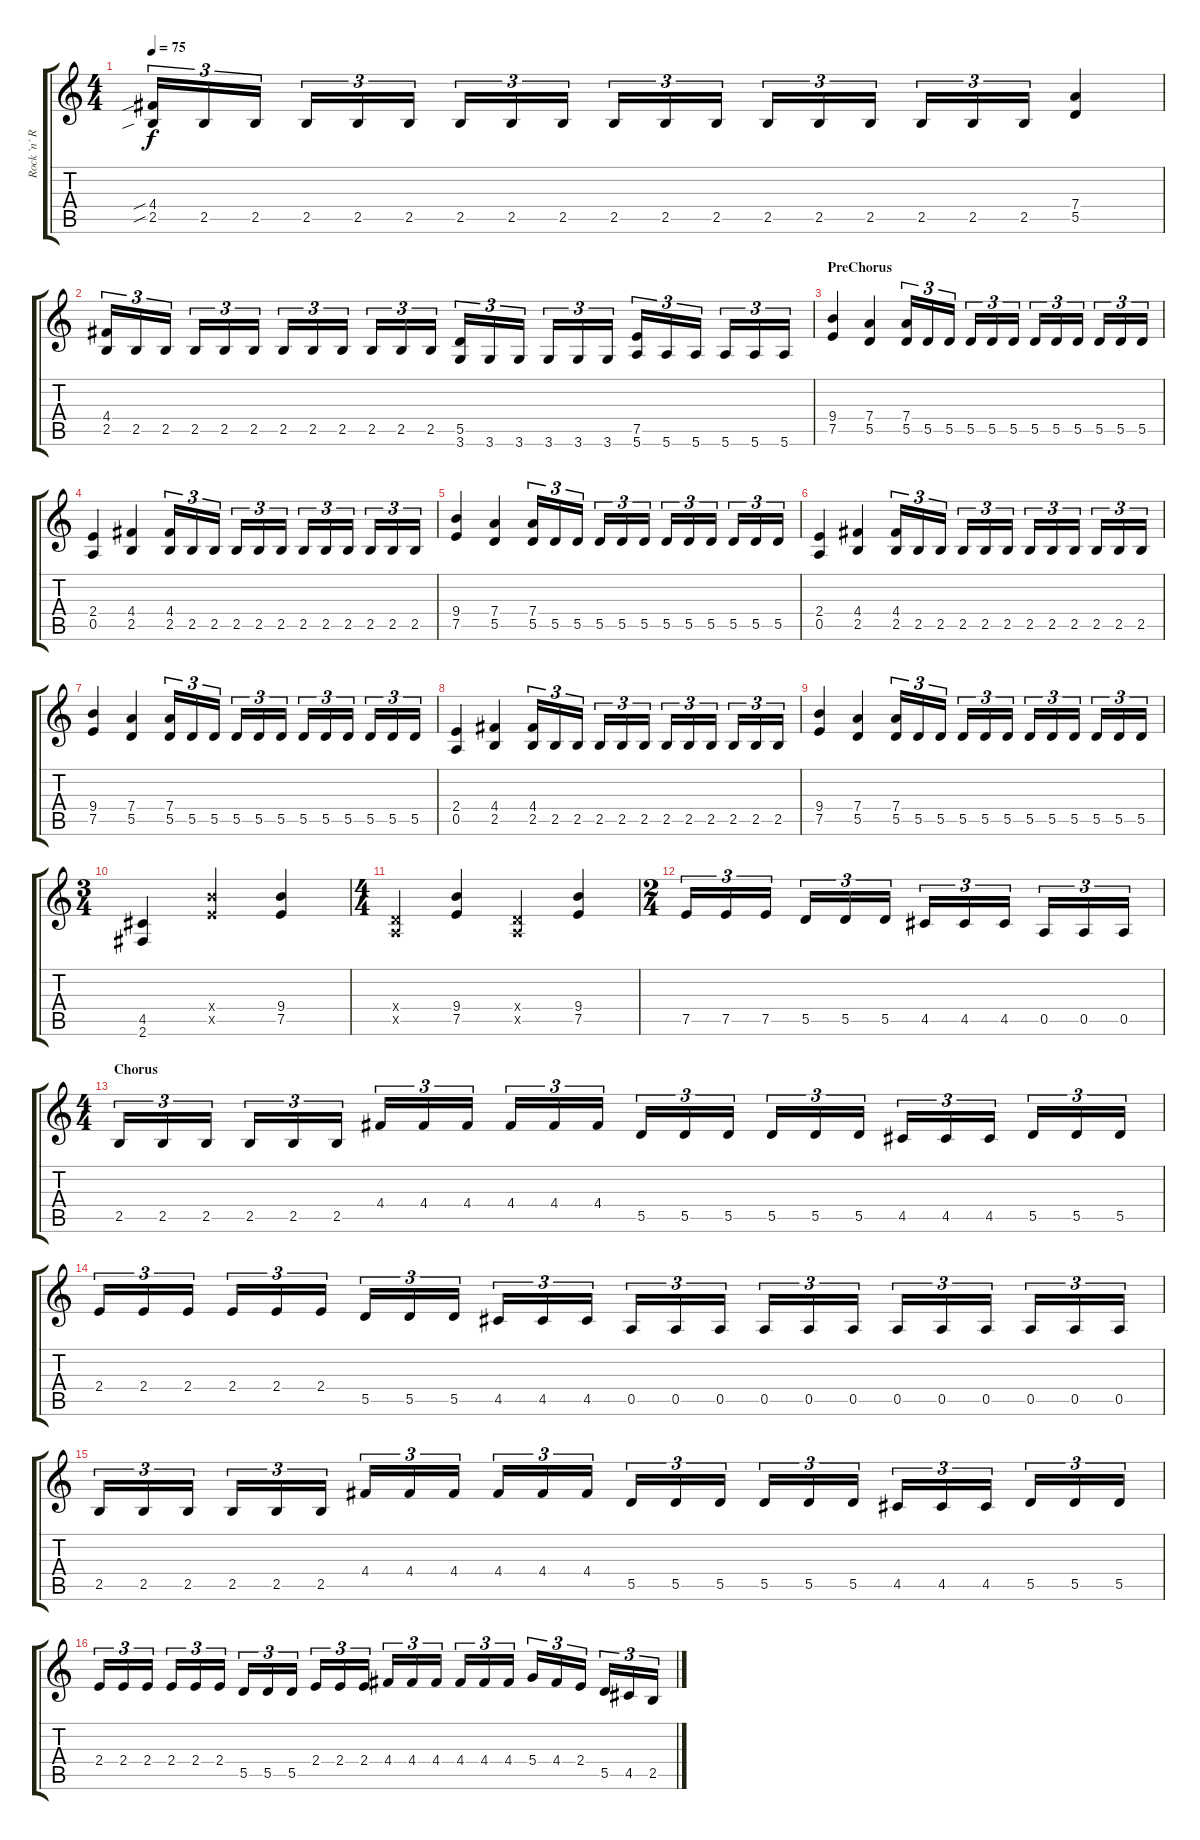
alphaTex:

\track ("Rock `n´ Rolf" "Rock `n´ R") {instrument distortionguitar}
\staff {score tabs}
\tuning (E4 B3 G3 D3 A2 E2) {hide}
\ts (4 4)
\tempo 75
\clef g2
\ks c
(4.4{sib} 2.5{sib}).16{tu (3 2) dy f} 2.5.16{tu (3 2)} 2.5.16{tu (3 2)} 2.5.16{tu (3 2)} 2.5.16{tu (3 2)} 2.5.16{tu (3 2)} 2.5.16{tu (3 2)} 2.5.16{tu (3 2)} 2.5.16{tu (3 2)} 2.5.16{tu (3 2)} 2.5.16{tu (3 2)} 2.5.16{tu (3 2)} 2.5.16{tu (3 2)} 2.5.16{tu (3 2)} 2.5.16{tu (3 2)} 2.5.16{tu (3 2)} 2.5.16{tu (3 2)} 2.5.16{tu (3 2)} (7.4 5.5).4 |
(4.4 2.5).16{tu (3 2)} 2.5.16{tu (3 2)} 2.5.16{tu (3 2)} 2.5.16{tu (3 2)} 2.5.16{tu (3 2)} 2.5.16{tu (3 2)} 2.5.16{tu (3 2)} 2.5.16{tu (3 2)} 2.5.16{tu (3 2)} 2.5.16{tu (3 2)} 2.5.16{tu (3 2)} 2.5.16{tu (3 2)} (5.5 3.6).16{tu (3 2)} 3.6.16{tu (3 2)} 3.6.16{tu (3 2)} 3.6.16{tu (3 2)} 3.6.16{tu (3 2)} 3.6.16{tu (3 2)} (7.5 5.6).16{tu (3 2)} 5.6.16{tu (3 2)} 5.6.16{tu (3 2)} 5.6.16{tu (3 2)} 5.6.16{tu (3 2)} 5.6.16{tu (3 2)} |
\section ("" "PreChorus")
(9.4 7.5).4 (7.4 5.5).4 (7.4 5.5).16{tu (3 2)} 5.5.16{tu (3 2)} 5.5.16{tu (3 2)} 5.5.16{tu (3 2)} 5.5.16{tu (3 2)} 5.5.16{tu (3 2)} 5.5.16{tu (3 2)} 5.5.16{tu (3 2)} 5.5.16{tu (3 2)} 5.5.16{tu (3 2)} 5.5.16{tu (3 2)} 5.5.16{tu (3 2)} |
(2.4 0.5).4 (4.4 2.5).4 (4.4 2.5).16{tu (3 2)} 2.5.16{tu (3 2)} 2.5.16{tu (3 2)} 2.5.16{tu (3 2)} 2.5.16{tu (3 2)} 2.5.16{tu (3 2)} 2.5.16{tu (3 2)} 2.5.16{tu (3 2)} 2.5.16{tu (3 2)} 2.5.16{tu (3 2)} 2.5.16{tu (3 2)} 2.5.16{tu (3 2)} |
(9.4 7.5).4 (7.4 5.5).4 (7.4 5.5).16{tu (3 2)} 5.5.16{tu (3 2)} 5.5.16{tu (3 2)} 5.5.16{tu (3 2)} 5.5.16{tu (3 2)} 5.5.16{tu (3 2)} 5.5.16{tu (3 2)} 5.5.16{tu (3 2)} 5.5.16{tu (3 2)} 5.5.16{tu (3 2)} 5.5.16{tu (3 2)} 5.5.16{tu (3 2)} |
(2.4 0.5).4 (4.4 2.5).4 (4.4 2.5).16{tu (3 2)} 2.5.16{tu (3 2)} 2.5.16{tu (3 2)} 2.5.16{tu (3 2)} 2.5.16{tu (3 2)} 2.5.16{tu (3 2)} 2.5.16{tu (3 2)} 2.5.16{tu (3 2)} 2.5.16{tu (3 2)} 2.5.16{tu (3 2)} 2.5.16{tu (3 2)} 2.5.16{tu (3 2)} |
(9.4 7.5).4 (7.4 5.5).4 (7.4 5.5).16{tu (3 2)} 5.5.16{tu (3 2)} 5.5.16{tu (3 2)} 5.5.16{tu (3 2)} 5.5.16{tu (3 2)} 5.5.16{tu (3 2)} 5.5.16{tu (3 2)} 5.5.16{tu (3 2)} 5.5.16{tu (3 2)} 5.5.16{tu (3 2)} 5.5.16{tu (3 2)} 5.5.16{tu (3 2)} |
(2.4 0.5).4 (4.4 2.5).4 (4.4 2.5).16{tu (3 2)} 2.5.16{tu (3 2)} 2.5.16{tu (3 2)} 2.5.16{tu (3 2)} 2.5.16{tu (3 2)} 2.5.16{tu (3 2)} 2.5.16{tu (3 2)} 2.5.16{tu (3 2)} 2.5.16{tu (3 2)} 2.5.16{tu (3 2)} 2.5.16{tu (3 2)} 2.5.16{tu (3 2)} |
(9.4 7.5).4 (7.4 5.5).4 (7.4 5.5).16{tu (3 2)} 5.5.16{tu (3 2)} 5.5.16{tu (3 2)} 5.5.16{tu (3 2)} 5.5.16{tu (3 2)} 5.5.16{tu (3 2)} 5.5.16{tu (3 2)} 5.5.16{tu (3 2)} 5.5.16{tu (3 2)} 5.5.16{tu (3 2)} 5.5.16{tu (3 2)} 5.5.16{tu (3 2)} |
\ts (3 4)
(4.5 2.6).4 (9.4{x} 7.5{x}).4 (9.4 7.5).4 |
\ts (4 4)
(0.4{x} 0.5{x}).4 (9.4 7.5).4 (0.4{x} 0.5{x}).4 (9.4 7.5).4 |
\ts (2 4)
7.5.16{tu (3 2)} 7.5.16{tu (3 2)} 7.5.16{tu (3 2)} 5.5.16{tu (3 2)} 5.5.16{tu (3 2)} 5.5.16{tu (3 2)} 4.5.16{tu (3 2)} 4.5.16{tu (3 2)} 4.5.16{tu (3 2)} 0.5.16{tu (3 2)} 0.5.16{tu (3 2)} 0.5.16{tu (3 2)} |
\ts (4 4)
\section ("" "Chorus")
2.5.16{tu (3 2)} 2.5.16{tu (3 2)} 2.5.16{tu (3 2)} 2.5.16{tu (3 2)} 2.5.16{tu (3 2)} 2.5.16{tu (3 2)} 4.4.16{tu (3 2)} 4.4.16{tu (3 2)} 4.4.16{tu (3 2)} 4.4.16{tu (3 2)} 4.4.16{tu (3 2)} 4.4.16{tu (3 2)} 5.5.16{tu (3 2)} 5.5.16{tu (3 2)} 5.5.16{tu (3 2)} 5.5.16{tu (3 2)} 5.5.16{tu (3 2)} 5.5.16{tu (3 2)} 4.5.16{tu (3 2)} 4.5.16{tu (3 2)} 4.5.16{tu (3 2)} 5.5.16{tu (3 2)} 5.5.16{tu (3 2)} 5.5.16{tu (3 2)} |
2.4.16{tu (3 2)} 2.4.16{tu (3 2)} 2.4.16{tu (3 2)} 2.4.16{tu (3 2)} 2.4.16{tu (3 2)} 2.4.16{tu (3 2)} 5.5.16{tu (3 2)} 5.5.16{tu (3 2)} 5.5.16{tu (3 2)} 4.5.16{tu (3 2)} 4.5.16{tu (3 2)} 4.5.16{tu (3 2)} 0.5.16{tu (3 2)} 0.5.16{tu (3 2)} 0.5.16{tu (3 2)} 0.5.16{tu (3 2)} 0.5.16{tu (3 2)} 0.5.16{tu (3 2)} 0.5.16{tu (3 2)} 0.5.16{tu (3 2)} 0.5.16{tu (3 2)} 0.5.16{tu (3 2)} 0.5.16{tu (3 2)} 0.5.16{tu (3 2)} |
2.5.16{tu (3 2)} 2.5.16{tu (3 2)} 2.5.16{tu (3 2)} 2.5.16{tu (3 2)} 2.5.16{tu (3 2)} 2.5.16{tu (3 2)} 4.4.16{tu (3 2)} 4.4.16{tu (3 2)} 4.4.16{tu (3 2)} 4.4.16{tu (3 2)} 4.4.16{tu (3 2)} 4.4.16{tu (3 2)} 5.5.16{tu (3 2)} 5.5.16{tu (3 2)} 5.5.16{tu (3 2)} 5.5.16{tu (3 2)} 5.5.16{tu (3 2)} 5.5.16{tu (3 2)} 4.5.16{tu (3 2)} 4.5.16{tu (3 2)} 4.5.16{tu (3 2)} 5.5.16{tu (3 2)} 5.5.16{tu (3 2)} 5.5.16{tu (3 2)} |
2.4.16{tu (3 2)} 2.4.16{tu (3 2)} 2.4.16{tu (3 2)} 2.4.16{tu (3 2)} 2.4.16{tu (3 2)} 2.4.16{tu (3 2)} 5.5.16{tu (3 2)} 5.5.16{tu (3 2)} 5.5.16{tu (3 2)} 2.4.16{tu (3 2)} 2.4.16{tu (3 2)} 2.4.16{tu (3 2)} 4.4.16{tu (3 2)} 4.4.16{tu (3 2)} 4.4.16{tu (3 2)} 4.4.16{tu (3 2)} 4.4.16{tu (3 2)} 4.4.16{tu (3 2)} 5.4.16{tu (3 2)} 4.4.16{tu (3 2)} 2.4.16{tu (3 2)} 5.5.16{tu (3 2)} 4.5.16{tu (3 2)} 2.5.16{tu (3 2)}
